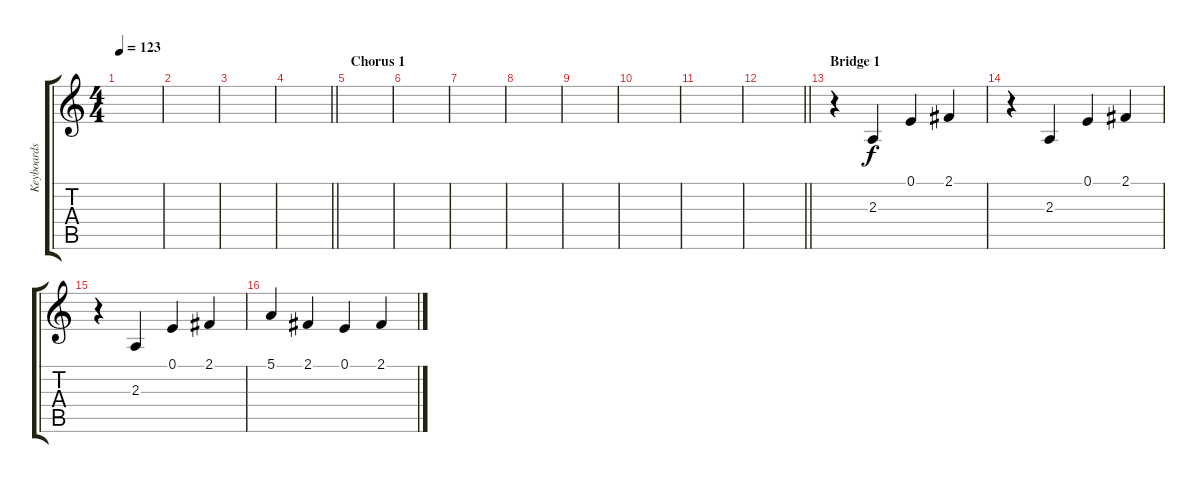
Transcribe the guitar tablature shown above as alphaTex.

\track ("Keyboards" "Keyboards") {instrument vibraphone}
\staff {score tabs}
\tuning (E4 B3 G3 D3 A2 E2) {hide}
\ts (4 4)
\tempo 123
\clef g2
\ks c
|
|
|
\barLineRight lightlight
|
\section ("" "Chorus 1")
|
|
|
|
|
|
|
\barLineRight lightlight
|
\section ("" "Bridge 1")
r.4 2.3.4 0.1.4 2.1.4 |
r.4 2.3.4 0.1.4 2.1.4 |
r.4 2.3.4 0.1.4 2.1.4 |
5.1.4 2.1.4 0.1.4 2.1.4
